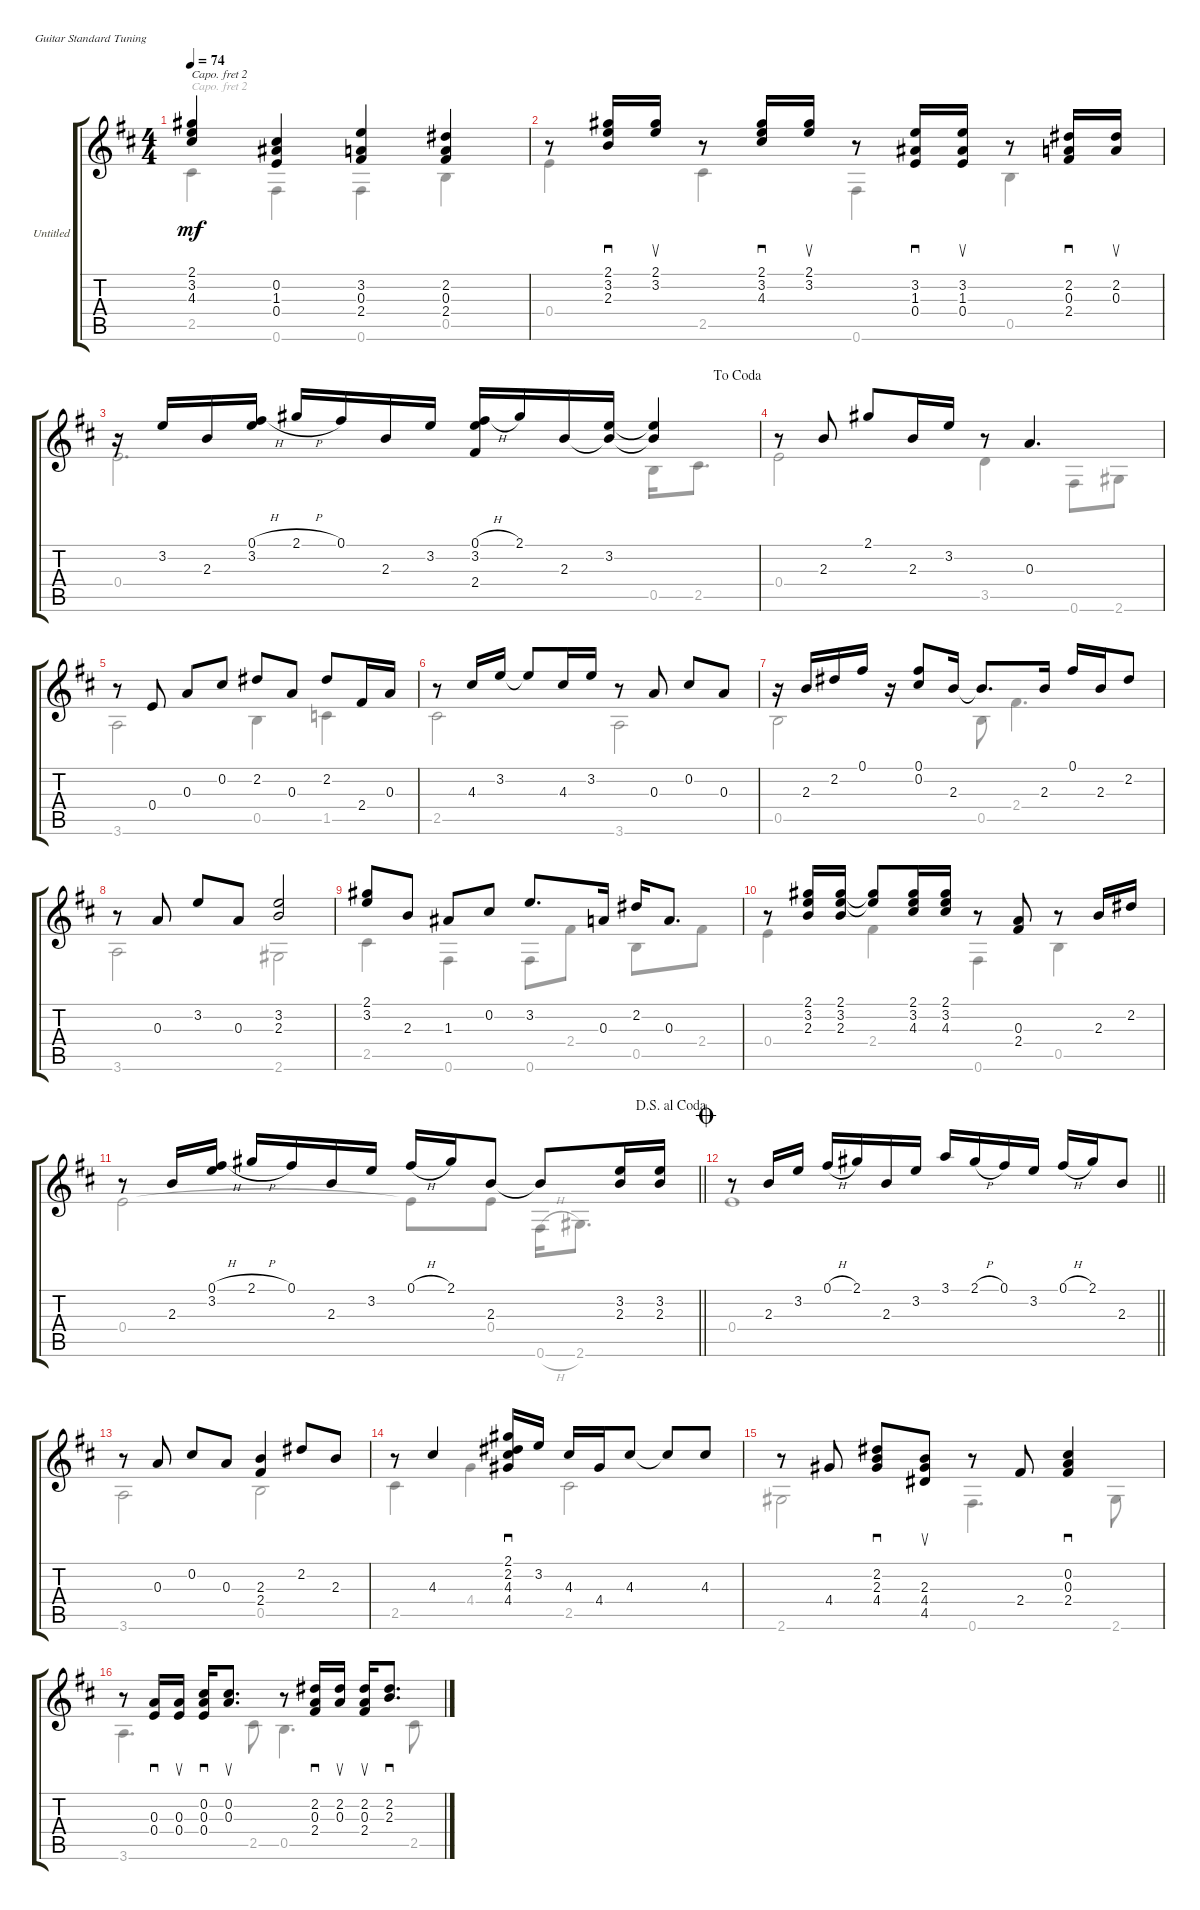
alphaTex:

\bracketExtendMode groupsimilarinstruments
\firstSystemTrackNameOrientation horizontal
\otherSystemsTrackNameOrientation horizontal
\track ("Untitled" "Untitled") {instrument acousticguitarnylon}
\staff {score tabs}
\capo 2
\tuning (E4 B3 G3 D3 A2 E2)
\voice
\ts (4 4)
\tempo 74
\clef g2
\ks d
(2.1 3.2 4.3).4{dy mf} (0.2 1.3 0.4).4 (3.2 0.3 2.4).4 (2.2 0.3 2.4).4 |
r.8 (2.1 3.2 2.3).16{sd} (2.1 3.2).16{su} r.8 (2.1 3.2 4.3).16{sd} (2.1 3.2).16{su} r.8 (3.2 1.3 0.4).16{sd} (3.2 1.3 0.4).16{su} r.8 (2.2 0.3 2.4).16{sd} (2.2 0.3).16{su} |
\jump dacoda
r.16 3.2.16 2.3.16 (0.1{h} 3.2).16 2.1{h}.16 0.1.16 2.3.16 3.2.16 (0.1{h} 3.2 2.4).16 2.1.16 2.3.16 (3.2 2.3{t}).16 (3.2{t} 2.3{t}).4 |
r.8 2.3.8 2.1.8 2.3.16 3.2.16 r.8 0.3.4{d} |
r.8 0.4.8 0.3.8 0.2.8 2.2.8 0.3.8 2.2.8 2.4.16 0.3.16 |
r.8 4.3.16 3.2.16 3.2{t}.8 4.3.16 3.2.16 r.8 0.3.8 0.2.8 0.3.8 |
r.16 2.3.16 2.2.16 0.1.16 r.16 (0.1 0.2).8 2.3.16 2.3{t}.8{d} 2.3.16 0.1.16 2.3.16 2.2.8 |
r.8 0.3.8 3.2.8 0.3.8 (3.2 2.3).2 |
(2.1 3.2).8 2.3.8 1.3.8 0.2.8 3.2.8{d} 0.3.16 2.2.16 0.3.8{d} |
r.8 (2.1 3.2 2.3).16 (2.1 3.2 2.3).16 (2.1{t} 3.2{t}).8 (2.1 3.2 4.3).16 (2.1 3.2 4.3).16 r.8 (0.3 2.4).8 r.8 2.3.16 2.2.16 |
\jump dalsegnoalcoda
\barLineRight lightlight
r.8 2.3.16 (0.1{h} 3.2).16 2.1{h}.16 0.1.16 2.3.16 3.2.16 0.1{h}.16 2.1.16 2.3.8 2.3{t}.8 (3.2 2.3).16 (3.2 2.3).16 |
\jump coda
\barLineRight lightlight
r.8 2.3.16 3.2.16 0.1{h}.16 2.1.16 2.3.16 3.2.16 3.1.16 2.1{h}.16 0.1.16 3.2.16 0.1{h}.16 2.1.16 2.3.8 |
\section ("" "")
r.8 0.3.8 0.2.8 0.3.8 (2.3 2.4).4 2.2.8 2.3.8 |
r.8 4.3.4 (2.1 2.2 4.3 4.4).16{sd} 3.2.16 4.3.16 4.4.16 4.3.8 4.3{t}.8 4.3.8 |
r.8 4.4.8 (2.2 2.3 4.4).8{sd} (2.3 4.4 4.5).8{su} r.8 2.4.8 (0.2 0.3 2.4).4{sd} |
r.8 (0.3 0.4).16{sd} (0.3 0.4).16{su} (0.2 0.3 0.4).16{sd} (0.2 0.3).8{d su} r.8 (2.2 0.3 2.4).16{sd} (2.2 0.3).16{su} (2.2 0.3 2.4).16{su} (2.2 2.3).8{d sd}
\voice
\clef g2
\ottava regular
\simile none
\ks d
2.5.4{dy mf} 0.6.4 0.6.4 0.5.4 |
0.4.4 2.5.4 0.6.4 0.5.4 |
0.4.2{d} 0.5.16 2.5.8{d} |
0.4.2 3.5.4 0.6.8 2.6.8 |
3.6.2 0.5.4 1.5.4 |
2.5.2 3.6.2 |
0.5.2 0.5.8 2.4.4{d} |
3.6.2 2.6.2 |
2.5.4 0.6.4 0.6.8 2.4.8 0.5.8 2.4.8 |
0.4.4 2.4.4 0.6.4 0.5.4 |
\barLineRight lightlight
0.4.2 0.4{t}.8 0.4.8 0.6{h}.16 2.6.8{d} |
\barLineRight lightlight
0.4.1 |
3.6.2 0.5.2 |
2.5.4 4.4.4 2.5.2 |
2.6.2 0.6.4{d} 2.6.8 |
3.6.4{d} 2.5.8 0.5.4{d} 2.5.8
